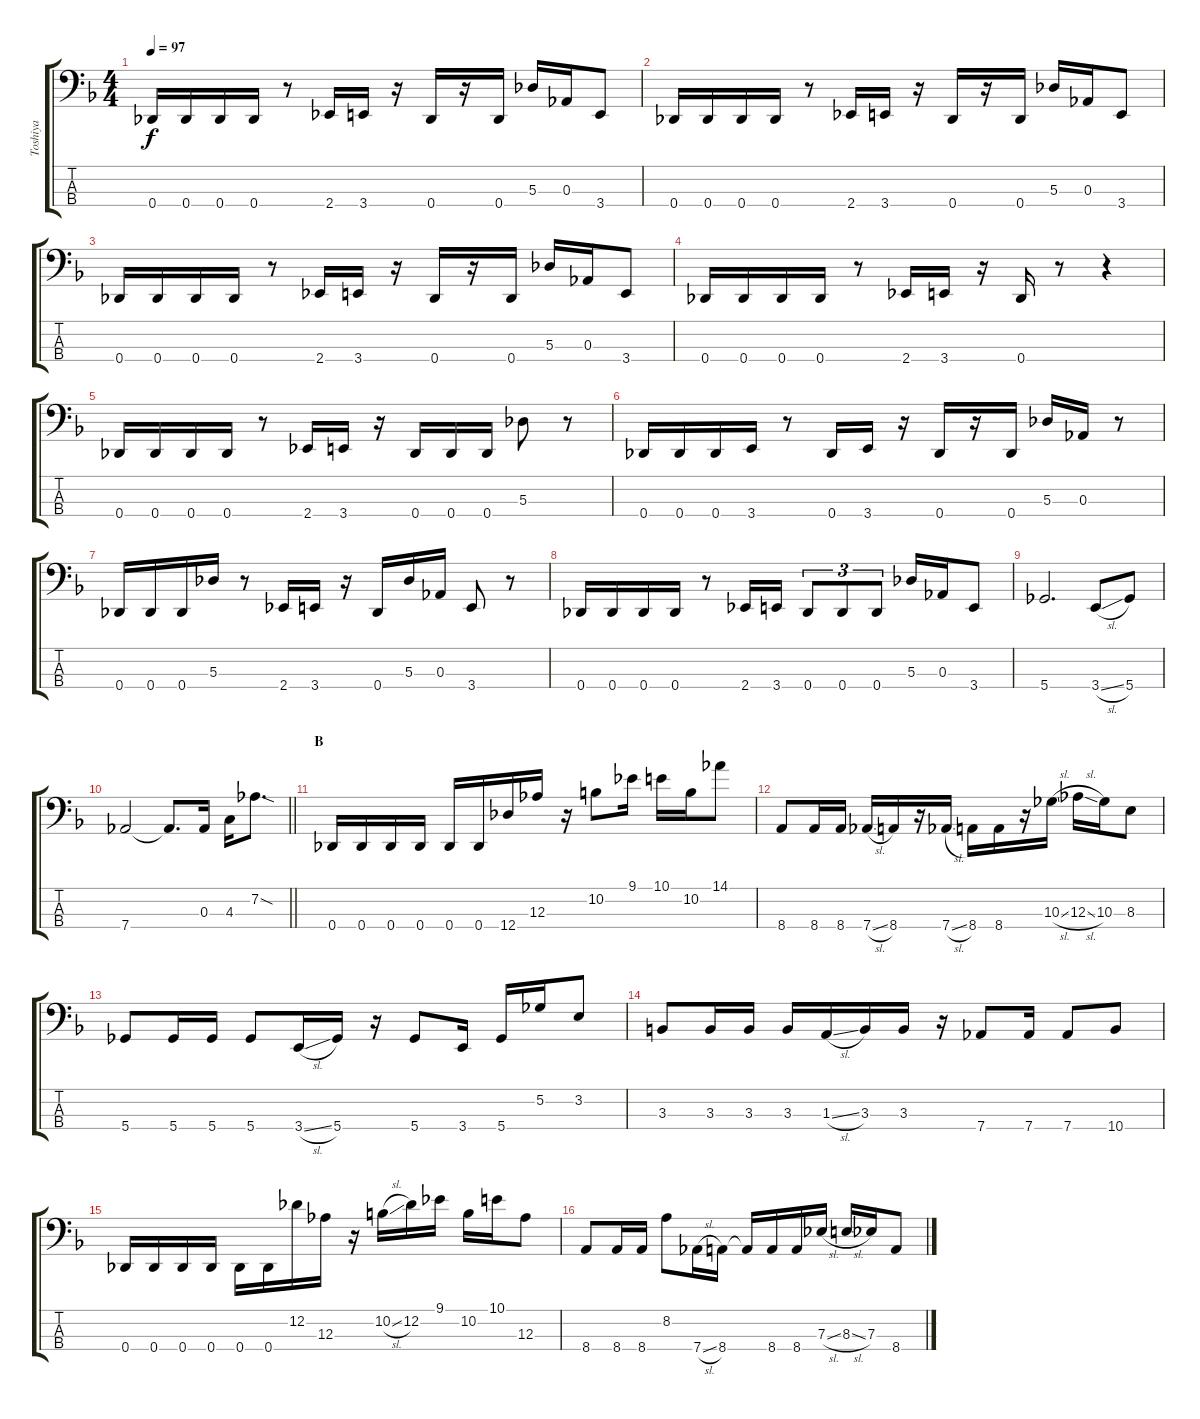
\track ("Toshiya" "Toshiya") {mute instrument electricbassfinger}
\staff {score tabs}
\tuning (Gb2 Db2 Ab1 Db1) {hide}
\ts (4 4)
\tempo 97
\clef f4
\ks dminor
0.4.16{dy f} 0.4.16 0.4.16 0.4.16 r.8 2.4.16 3.4.16 r.16 0.4.16 r.16 0.4.16 5.3.16 0.3.16 3.4.8 |
0.4.16 0.4.16 0.4.16 0.4.16 r.8 2.4.16 3.4.16 r.16 0.4.16 r.16 0.4.16 5.3.16 0.3.16 3.4.8 |
0.4.16 0.4.16 0.4.16 0.4.16 r.8 2.4.16 3.4.16 r.16 0.4.16 r.16 0.4.16 5.3.16 0.3.16 3.4.8 |
0.4.16 0.4.16 0.4.16 0.4.16 r.8 2.4.16 3.4.16 r.16 0.4.16 r.8 r.4 |
0.4.16 0.4.16 0.4.16 0.4.16 r.8 2.4.16 3.4.16 r.16 0.4.16 0.4.16 0.4.16 5.3.8 r.8 |
0.4.16 0.4.16 0.4.16 3.4.16 r.8 0.4.16 3.4.16 r.16 0.4.16 r.16 0.4.16 5.3.16 0.3.16 r.8 |
0.4.16 0.4.16 0.4.16 5.3.16 r.8 2.4.16 3.4.16 r.16 0.4.16 5.3.16 0.3.16 3.4.8 r.8 |
0.4.16 0.4.16 0.4.16 0.4.16 r.8 2.4.16 3.4.16 0.4.8{tu (3 2)} 0.4.8{tu (3 2)} 0.4.8{tu (3 2)} 5.3.16 0.3.16 3.4.8 |
5.4.2{d} 3.4{sl}.8 5.4.8 |
\barLineRight lightlight
7.4.2 7.4{t}.8{d} 0.3.16 4.3.16 7.2{sod}.8{d} |
\section ("" "B")
0.4.16 0.4.16 0.4.16 0.4.16 0.4.16 0.4.16 12.4.16 12.3.16 r.16 10.2.8 9.1.16 10.1.16 10.2.16 14.1.8 |
8.4.8 8.4.16 8.4.16 7.4{sl}.16 8.4.16 r.16 7.4{sl}.16 8.4.16 8.4.16 r.16 10.3{sl}.16 12.3{sl}.16 10.3.16 8.3.8 |
5.4.8 5.4.16 5.4.16 5.4.8 3.4{sl}.16 5.4.16 r.16 5.4.8 3.4.16 5.4.16 5.2.16 3.2.8 |
3.3.8 3.3.16 3.3.16 3.3.16 1.3{sl}.16 3.3.16 3.3.16 r.16 7.4.8 7.4.16 7.4.8 10.4.8 |
0.4.16 0.4.16 0.4.16 0.4.16 0.4.16 0.4.16 12.2.16 12.3.16 r.16 10.2{sl}.16 12.2.16 9.1.16 10.2.16 10.1.16 12.3.8 |
8.4.8 8.4.16 8.4.16 8.2.8 7.4{sl}.16 8.4.16 8.4{t}.16 8.4.16 8.4.16 7.3{sl}.16 8.3{sl}.16 7.3.16 8.4.8
